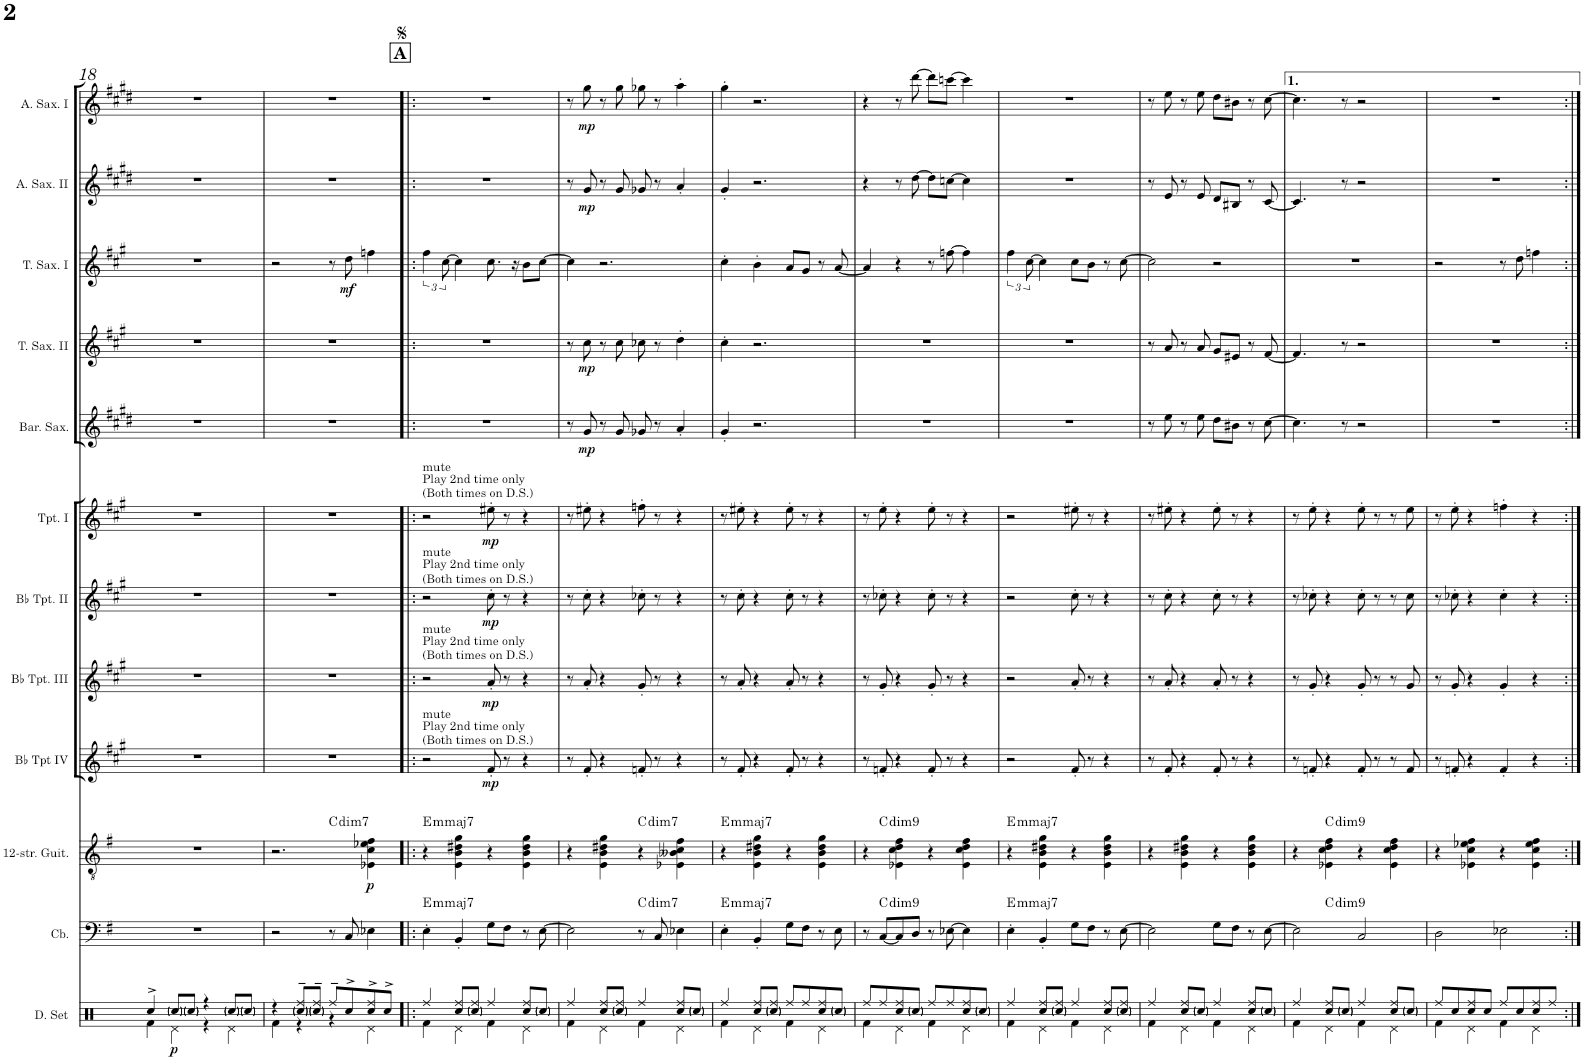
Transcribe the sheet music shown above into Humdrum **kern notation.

**kern	**harte	**kern	**dynam	**harte	**kern	**dynam	**kern	**dynam	**kern	**dynam	**kern	**dynam	**kern	**dynam	**kern	**dynam	**kern	**dynam	**kern	**dynam	**kern	**dynam
*part11	*part11	*part10	*part10	*part10	*part9	*part9	*part8	*part8	*part7	*part7	*part6	*part6	*part5	*part5	*part4	*part4	*part3	*part3	*part2	*part2	*part1	*part1
*staff11	*	*staff10	*staff10	*	*staff9	*staff9	*staff8	*staff8	*staff7	*staff7	*staff6	*staff6	*staff5	*staff5	*staff4	*staff4	*staff3	*staff3	*staff2	*staff2	*staff1	*staff1
*I"Contrabass	*	*I"12-string Guitar	*	*	*I"Bb Trumpet IV	*	*I"Bb Trumpet III	*	*I"Bb Trumpet II	*	*I"Bb Trumpet I	*	*I"Baritone Saxophone	*	*I"Tenor Saxophone II	*	*I"Tenor Saxophone I	*	*I"Alto Saxophone II	*	*I"Alto Saxophone I	*
*I'Cb.	*	*I'12-str. Guit.	*	*	*I'Bb Tpt IV	*	*I'Bb Tpt. III	*	*I'Bb Tpt. II	*	*I'Tpt. I	*	*I'Bar. Sax.	*	*I'T. Sax. II	*	*I'T. Sax. I	*	*I'A. Sax. II	*	*I'A. Sax. I	*
!!LO:PB:g=z
*clefF4	*	*clefGv2	*	*	*clefG2	*	*clefG2	*	*clefG2	*	*clefG2	*	*clefG2	*	*clefG2	*	*clefG2	*	*clefG2	*	*clefG2	*
*Trd7c12	*	*	*	*	*Trd1c2	*	*Trd1c2	*	*Trd1c2	*	*Trd1c2	*	*Trd12c21	*	*Trd8c14	*	*Trd8c14	*	*Trd5c9	*	*Trd5c9	*
*k[f#]	*	*k[f#]	*	*	*k[f#c#g#]	*	*k[f#c#g#]	*	*k[f#c#g#]	*	*k[f#c#g#]	*	*k[f#c#g#d#]	*	*k[f#c#g#]	*	*k[f#c#g#]	*	*k[f#c#g#d#]	*	*k[f#c#g#d#]	*
*M2/2	*	*M2/2	*	*	*M2/2	*	*M2/2	*	*M2/2	*	*M2/2	*	*M2/2	*	*M2/2	*	*M2/2	*	*M2/2	*	*M2/2	*
*met(c|)	*	*met(c|)	*	*	*met(c|)	*	*met(c|)	*	*met(c|)	*	*met(c|)	*	*met(c|)	*	*met(c|)	*	*met(c|)	*	*met(c|)	*	*met(c|)	*
=18	=18	=18	=18	=18	=18	=18	=18	=18	=18	=18	=18	=18	=18	=18	=18	=18	=18	=18	=18	=18	=18	=18
1r	.	1r	.	.	1r	.	1r	.	1r	.	1r	.	1r	.	1r	.	1r	.	1r	.	1r	.
=19	=19	=19	=19	=19	=19	=19	=19	=19	=19	=19	=19	=19	=19	=19	=19	=19	=19	=19	=19	=19	=19	=19
*	*	*^	*	*	*	*	*	*	*	*	*	*	*	*	*	*	*	*	*	*	*	*
2r	.	2.r	2ryy	.	.	1r	.	1r	.	1r	.	1r	.	1r	.	1r	.	2r	.	1r	.	1r	.
!	!	!	!	!	!LO:H:kt=dim7	!	!	!	!	!	!	!	!	!	!	!	!	!	!	!	!	!	!
8r	.	.	2ryy	.	C:dim7	.	.	.	.	.	.	.	.	.	.	.	.	8r	.	.	.	.	.
!	!	!	!	!	!	!	!	!	!	!	!	!	!	!	!	!	!	!	!LO:DY:b	!	!	!	!
8C/	.	.	.	.	.	.	.	.	.	.	.	.	.	.	.	.	.	8dd\	mf	.	.	.	.
!	!	!	!	!LO:DY:b	!	!	!	!	!	!	!	!	!	!	!	!	!	!	!	!	!	!	!
4E-X\	.	4E-X\ 4c\ 4e-X\ 4f#\	.	p	.	.	.	.	.	.	.	.	.	.	.	.	.	4ffn\	.	.	.	.	.
!!LO:REH:place=s1:a:B:cj:fs=14:t=A
=20!|:	=20!|:	=20!|:	=20!|:	=20!|:	=20!|:	=20!|:	=20!|:	=20!|:	=20!|:	=20!|:	=20!|:	=20!|:	=20!|:	=20!|:	=20!|:	=20!|:	=20!|:	=20!|:	=20!|:	=20!|:	=20!|:	=20!|:	=20!|:
!	!	!	!	!	!	!	!	!	!	!	!	!LO:TX:a:t=Play 2nd time only	!	!	!	!	!	!	!	!	!	!	!
!	!	!	!	!	!	!	!	!	!	!	!	!LO:TX:a:t=(Both times on D.S.)	!	!	!	!	!	!	!	!	!	!	!
!	!	!	!	!	!	!	!	!	!	!	!	!LO:TX:a:t=mute	!	!	!	!	!	!	!	!	!	!	!
!	!	!	!	!	!	!	!	!	!	!LO:TX:a:t=Play 2nd time only	!	!	!	!	!	!	!	!	!	!	!	!	!
!	!	!	!	!	!	!	!	!	!	!LO:TX:a:t=(Both times on D.S.)	!	!	!	!	!	!	!	!	!	!	!	!	!
!	!	!	!	!	!	!	!	!	!	!LO:TX:a:t=mute	!	!	!	!	!	!	!	!	!	!	!	!	!
!	!	!	!	!	!	!	!	!LO:TX:a:t=Play 2nd time only	!	!	!	!	!	!	!	!	!	!	!	!	!	!	!
!	!	!	!	!	!	!	!	!LO:TX:a:t=(Both times on D.S.)	!	!	!	!	!	!	!	!	!	!	!	!	!	!	!
!	!	!	!	!	!	!	!	!LO:TX:a:t=mute	!	!	!	!	!	!	!	!	!	!	!	!	!	!	!
!	!	!	!	!	!	!LO:TX:a:t=Play 2nd time only	!	!	!	!	!	!	!	!	!	!	!	!	!	!	!	!	!
!	!	!	!	!	!	!LO:TX:a:t=(Both times on D.S.)	!	!	!	!	!	!	!	!	!	!	!	!	!	!	!	!	!
!	!LO:H:kt=mmaj7	!	!	!	!LO:H:kt=mmaj7	!LO:TX:a:t=mute	!	!	!	!	!	!	!	!	!	!	!	!	!	!	!	!	!
*	*	*v	*v	*	*	*	*	*	*	*	*	*	*	*	*	*	*	*	*	*	*	*	*
4E'\	E:minmaj7	4r	.	E:minmaj7	2r	.	2r	.	2r	.	2r	.	1r	.	1r	.	6ff#\	.	1r	.	1r	.
.	.	.	.	.	.	.	.	.	.	.	.	.	.	.	.	.	[12cc#\	.	.	.	.	.
4BB'/	.	4E\ 4B\ 4d#X\ 4g\	.	.	.	.	.	.	.	.	.	.	.	.	.	.	4cc#\]	.	.	.	.	.
!	!	!	!	!	!	!LO:DY:b	!	!LO:DY:b	!	!LO:DY:b	!	!LO:DY:b	!	!	!	!	!	!	!	!	!	!
8G\L	.	4r	.	.	8f#'/	mp	8a'/	mp	8cc#'\	mp	8ee#X'\	mp	.	.	.	.	8.cc#\	.	.	.	.	.
8F#\J	.	.	.	.	8r	.	8r	.	8r	.	8r	.	.	.	.	.	.	.	.	.	.	.
.	.	.	.	.	.	.	.	.	.	.	.	.	.	.	.	.	16r	.	.	.	.	.
8r	.	4E\ 4B\ 4d#\ 4g\	.	.	4r	.	4r	.	4r	.	4r	.	.	.	.	.	8b\L	.	.	.	.	.
[8E\	.	.	.	.	.	.	.	.	.	.	.	.	.	.	.	.	[8cc#\J	.	.	.	.	.
=21	=21	=21	=21	=21	=21	=21	=21	=21	=21	=21	=21	=21	=21	=21	=21	=21	=21	=21	=21	=21	=21	=21
2E\]	.	4r	.	.	8r	.	8r	.	8r	.	8r	.	8r	.	8r	.	4cc#\]	.	8r	.	8r	.
!	!	!	!	!	!	!	!	!	!	!	!	!	!	!LO:DY:b	!	!LO:DY:b	!	!	!	!LO:DY:b	!	!LO:DY:b
.	.	.	.	.	8f#'/	.	8a'/	.	8cc#'\	.	8ee#X'\	.	8g#/	mp	8cc#\	mp	.	.	8g#/	mp	8gg#\	mp
.	.	4E\ 4B\ 4d#X\ 4g\	.	.	4r	.	4r	.	4r	.	4r	.	8r	.	8r	.	2.r	.	8r	.	8r	.
.	.	.	.	.	.	.	.	.	.	.	.	.	8g#/	.	8cc#\	.	.	.	8g#/	.	8gg#\	.
!	!LO:H:kt=dim7	!	!	!LO:H:kt=dim7	!	!	!	!	!	!	!	!	!	!	!	!	!	!	!	!	!	!
8r	C:dim7	4r	.	C:dim7	8fn'/	.	8g#'/	.	8cc-X'\	.	8ffn'\	.	8g-X/	.	8cc-X\	.	.	.	8g-X/	.	8gg-X\	.
8C/	.	.	.	.	8r	.	8r	.	8r	.	8r	.	8r	.	8r	.	.	.	8r	.	8r	.
4E-X\	.	4E-X\ 4B--X\ 4c\ 4f#\	.	.	4r	.	4r	.	4r	.	4r	.	4a'/	.	4dd'\	.	.	.	4a'/	.	4aa'\	.
=22	=22	=22	=22	=22	=22	=22	=22	=22	=22	=22	=22	=22	=22	=22	=22	=22	=22	=22	=22	=22	=22	=22
!	!LO:H:kt=mmaj7	!	!	!LO:H:kt=mmaj7	!	!	!	!	!	!	!	!	!	!	!	!	!	!	!	!	!	!
4E'\	E:minmaj7	4r	.	E:minmaj7	8r	.	8r	.	8r	.	8r	.	4g#'/	.	4cc#'\	.	4cc#'\	.	4g#'/	.	4gg#'\	.
.	.	.	.	.	8f#'/	.	8a'/	.	8cc#'\	.	8ee#X'\	.	.	.	.	.	.	.	.	.	.	.
4BB'/	.	4E\ 4B\ 4d#X\ 4g\	.	.	4r	.	4r	.	4r	.	4r	.	2.r	.	2.r	.	4b'\	.	2.r	.	2.r	.
8G\L	.	4r	.	.	8f#'/	.	8a'/	.	8cc#'\	.	8ee#'\	.	.	.	.	.	8a/L	.	.	.	.	.
8F#\J	.	.	.	.	8r	.	8r	.	8r	.	8r	.	.	.	.	.	8g#/J	.	.	.	.	.
8r	.	4E\ 4B\ 4d#\ 4g\	.	.	4r	.	4r	.	4r	.	4r	.	.	.	.	.	8r	.	.	.	.	.
8E\	.	.	.	.	.	.	.	.	.	.	.	.	.	.	.	.	[8a/	.	.	.	.	.
=23	=23	=23	=23	=23	=23	=23	=23	=23	=23	=23	=23	=23	=23	=23	=23	=23	=23	=23	=23	=23	=23	=23
*	*	*^	*	*	*	*	*	*	*	*	*	*	*	*	*	*	*	*	*	*	*	*
8r	.	4r	8ryy	.	.	8r	.	8r	.	8r	.	8r	.	1r	.	1r	.	4a/]	.	4r	.	4r	.
!	!LO:H:kt=dim7	!	!	!	!LO:H:kt=dim7	!	!	!	!	!	!	!	!	!	!	!	!	!	!	!	!	!	!
[8C/L	C:dim7(9)	.	2..ryy	.	C:dim7(9)	8fn'/	.	8g#'/	.	8cc-X'\	.	8ee'\	.	.	.	.	.	.	.	.	.	.	.
8C/]	.	4E-X\ 4c\ 4d\ 4f#\	.	.	.	4r	.	4r	.	4r	.	4r	.	.	.	.	.	4r	.	8r	.	8r	.
8D/J	.	.	.	.	.	.	.	.	.	.	.	.	.	.	.	.	.	.	.	[8dd#\	.	[8ddd#\	.
8r	.	4r	.	.	.	8f'/	.	8g#'/	.	8cc-'\	.	8ee'\	.	.	.	.	.	8r	.	8dd#\L]	.	8ddd#\L]	.
[8E-X\	.	.	.	.	.	8r	.	8r	.	8r	.	8r	.	.	.	.	.	[8ffn\	.	[8ccn\J	.	[8cccn\J	.
4E-\]	.	4E-\ 4c\ 4d\ 4f#\	.	.	.	4r	.	4r	.	4r	.	4r	.	.	.	.	.	4ff\]	.	4cc\]	.	4ccc\]	.
=24	=24	=24	=24	=24	=24	=24	=24	=24	=24	=24	=24	=24	=24	=24	=24	=24	=24	=24	=24	=24	=24	=24	=24
!	!LO:H:kt=mmaj7	!	!	!	!LO:H:kt=mmaj7	!	!	!	!	!	!	!	!	!	!	!	!	!	!	!	!	!	!
*	*	*v	*v	*	*	*	*	*	*	*	*	*	*	*	*	*	*	*	*	*	*	*	*
4E'\	E:minmaj7	4r	.	E:minmaj7	2r	.	2r	.	2r	.	2r	.	1r	.	1r	.	6ff#\	.	1r	.	1r	.
.	.	.	.	.	.	.	.	.	.	.	.	.	.	.	.	.	[12cc#\	.	.	.	.	.
4BB'/	.	4E\ 4B\ 4d#X\ 4g\	.	.	.	.	.	.	.	.	.	.	.	.	.	.	4cc#\]	.	.	.	.	.
8G\L	.	4r	.	.	8f#'/	.	8a'/	.	8cc#'\	.	8ee#X'\	.	.	.	.	.	8cc#\L	.	.	.	.	.
8F#\J	.	.	.	.	8r	.	8r	.	8r	.	8r	.	.	.	.	.	8b\J	.	.	.	.	.
8r	.	4E\ 4B\ 4d#\ 4g\	.	.	4r	.	4r	.	4r	.	4r	.	.	.	.	.	8r	.	.	.	.	.
[8E\	.	.	.	.	.	.	.	.	.	.	.	.	.	.	.	.	[8cc#\	.	.	.	.	.
=25	=25	=25	=25	=25	=25	=25	=25	=25	=25	=25	=25	=25	=25	=25	=25	=25	=25	=25	=25	=25	=25	=25
2E\]	.	4r	.	.	8r	.	8r	.	8r	.	8r	.	8r	.	8r	.	2cc#\]	.	8r	.	8r	.
.	.	.	.	.	8f#'/	.	8a'/	.	8cc#'\	.	8ee#X'\	.	8ee\	.	8a/	.	.	.	8e/	.	8ee\	.
.	.	4E\ 4B\ 4d#X\ 4g\	.	.	4r	.	4r	.	4r	.	4r	.	8r	.	8r	.	.	.	8r	.	8r	.
.	.	.	.	.	.	.	.	.	.	.	.	.	8ee\	.	8a/	.	.	.	8e/	.	8ee\	.
8G\L	.	4r	.	.	8f#'/	.	8a'/	.	8cc#'\	.	8ee#'\	.	8dd#\L	.	8g#/L	.	2r	.	8d#/L	.	8dd#\L	.
8F#\J	.	.	.	.	8r	.	8r	.	8r	.	8r	.	8b#X\J	.	8e#X/J	.	.	.	8B#X/J	.	8b#X\J	.
8r	.	4E\ 4B\ 4d#\ 4g\	.	.	4r	.	4r	.	4r	.	4r	.	8r	.	8r	.	.	.	8r	.	8r	.
[8E\	.	.	.	.	.	.	.	.	.	.	.	.	[8cc#\	.	[8f#/	.	.	.	[8c#/	.	[8cc#\	.
=26	=26	=26	=26	=26	=26	=26	=26	=26	=26	=26	=26	=26	=26	=26	=26	=26	=26	=26	=26	=26	=26	=26
*^	*	*	*	*	*	*	*	*	*	*	*	*	*	*	*	*	*	*	*	*	*	*
2E\]	4ryy	.	4r	.	.	8r	.	8r	.	8r	.	8r	.	4.cc#\]	.	4.f#/]	.	1r	.	4.c#/]	.	4.cc#\]	.
.	.	.	.	.	.	8fn'/	.	8g#'/	.	8cc-X'\	.	8ee'\	.	.	.	.	.	.	.	.	.	.	.
!	!	!LO:H:kt=dim7	!	!	!LO:H:kt=dim7	!	!	!	!	!	!	!	!	!	!	!	!	!	!	!	!	!	!
.	2.ryy	C:dim7(9)	4E-X\ 4c\ 4d\ 4f#\	.	C:dim7(9)	4r	.	4r	.	4r	.	4r	.	.	.	.	.	.	.	.	.	.	.
.	.	.	.	.	.	.	.	.	.	.	.	.	.	8r	.	8r	.	.	.	8r	.	8r	.
2C/	.	.	4r	.	.	8f'/	.	8g#'/	.	8cc-'\	.	8ee'\	.	2r	.	2r	.	.	.	2r	.	2r	.
.	.	.	.	.	.	8r	.	8r	.	8r	.	8r	.	.	.	.	.	.	.	.	.	.	.
.	.	.	4E-\ 4c\ 4d\ 4f#\	.	.	8r	.	8r	.	8r	.	8r	.	.	.	.	.	.	.	.	.	.	.
.	.	.	.	.	.	8f/	.	8g#/	.	8cc-\	.	8ee\	.	.	.	.	.	.	.	.	.	.	.
*v	*v	*	*	*	*	*	*	*	*	*	*	*	*	*	*	*	*	*	*	*	*	*	*
=27	=27	=27	=27	=27	=27	=27	=27	=27	=27	=27	=27	=27	=27	=27	=27	=27	=27	=27	=27	=27	=27	=27
2D\	.	4r	.	.	8r	.	8r	.	8r	.	8r	.	1r	.	1r	.	2r	.	1r	.	1r	.
.	.	.	.	.	8fn'/	.	8g#'/	.	8cc-X'\	.	8ee'\	.	.	.	.	.	.	.	.	.	.	.
.	.	4E-X\ 4c\ 4e-X\ 4f#\	.	.	4r	.	4r	.	4r	.	4r	.	.	.	.	.	.	.	.	.	.	.
2E-X\	.	4r	.	.	4f'/	.	4g#'/	.	4cc-'\	.	4ffn'\	.	.	.	.	.	8r	.	.	.	.	.
.	.	.	.	.	.	.	.	.	.	.	.	.	.	.	.	.	8dd\	.	.	.	.	.
.	.	4E-\ 4c\ 4e-\ 4f#\	.	.	4r	.	4r	.	4r	.	4r	.	.	.	.	.	4ffn\	.	.	.	.	.
=:|!	=:|!	=:|!	=:|!	=:|!	=:|!	=:|!	=:|!	=:|!	=:|!	=:|!	=:|!	=:|!	=:|!	=:|!	=:|!	=:|!	=:|!	=:|!	=:|!	=:|!	=:|!	=:|!
*-	*-	*-	*-	*-	*-	*-	*-	*-	*-	*-	*-	*-	*-	*-	*-	*-	*-	*-	*-	*-	*-	*-
